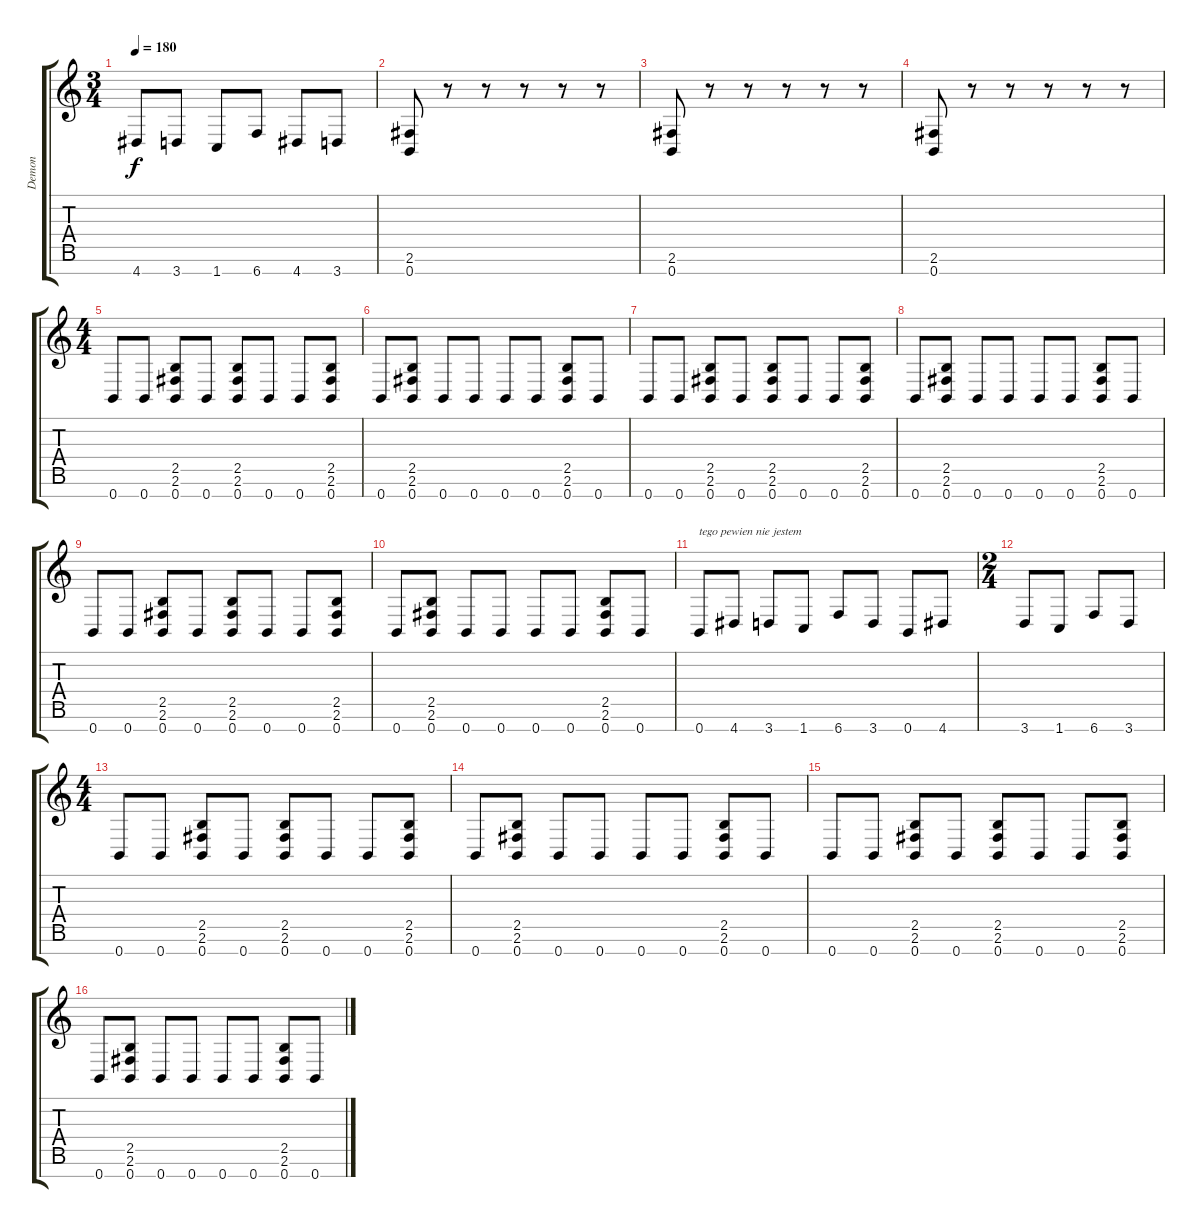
\track ("Demon" "Demon") {instrument overdrivenguitar}
\staff {score tabs}
\tuning (E4 B3 G3 D3 A2 E2 B1) {hide}
\ts (3 4)
\tempo 180
\clef g2
\ks c
4.7.8{dy f} 3.7.8 1.7.8 6.7.8 4.7.8 3.7.8 |
(2.6 0.7).8 r.8 r.8 r.8 r.8 r.8 |
(2.6 0.7).8 r.8 r.8 r.8 r.8 r.8 |
(2.6 0.7).8 r.8 r.8 r.8 r.8 r.8 |
\ts (4 4)
0.7.8 0.7.8 (2.5 2.6 0.7).8 0.7.8 (2.5 2.6 0.7).8 0.7.8 0.7.8 (2.5 2.6 0.7).8 |
0.7.8 (2.5 2.6 0.7).8 0.7.8 0.7.8 0.7.8 0.7.8 (2.5 2.6 0.7).8 0.7.8 |
0.7.8 0.7.8 (2.5 2.6 0.7).8 0.7.8 (2.5 2.6 0.7).8 0.7.8 0.7.8 (2.5 2.6 0.7).8 |
0.7.8 (2.5 2.6 0.7).8 0.7.8 0.7.8 0.7.8 0.7.8 (2.5 2.6 0.7).8 0.7.8 |
0.7.8 0.7.8 (2.5 2.6 0.7).8 0.7.8 (2.5 2.6 0.7).8 0.7.8 0.7.8 (2.5 2.6 0.7).8 |
0.7.8 (2.5 2.6 0.7).8 0.7.8 0.7.8 0.7.8 0.7.8 (2.5 2.6 0.7).8 0.7.8 |
0.7.8{txt "tego pewien nie jestem"} 4.7.8 3.7.8 1.7.8 6.7.8 3.7.8 0.7.8 4.7.8 |
\ts (2 4)
3.7.8 1.7.8 6.7.8 3.7.8 |
\ts (4 4)
0.7.8 0.7.8 (2.5 2.6 0.7).8 0.7.8 (2.5 2.6 0.7).8 0.7.8 0.7.8 (2.5 2.6 0.7).8 |
0.7.8 (2.5 2.6 0.7).8 0.7.8 0.7.8 0.7.8 0.7.8 (2.5 2.6 0.7).8 0.7.8 |
0.7.8 0.7.8 (2.5 2.6 0.7).8 0.7.8 (2.5 2.6 0.7).8 0.7.8 0.7.8 (2.5 2.6 0.7).8 |
0.7.8 (2.5 2.6 0.7).8 0.7.8 0.7.8 0.7.8 0.7.8 (2.5 2.6 0.7).8 0.7.8
